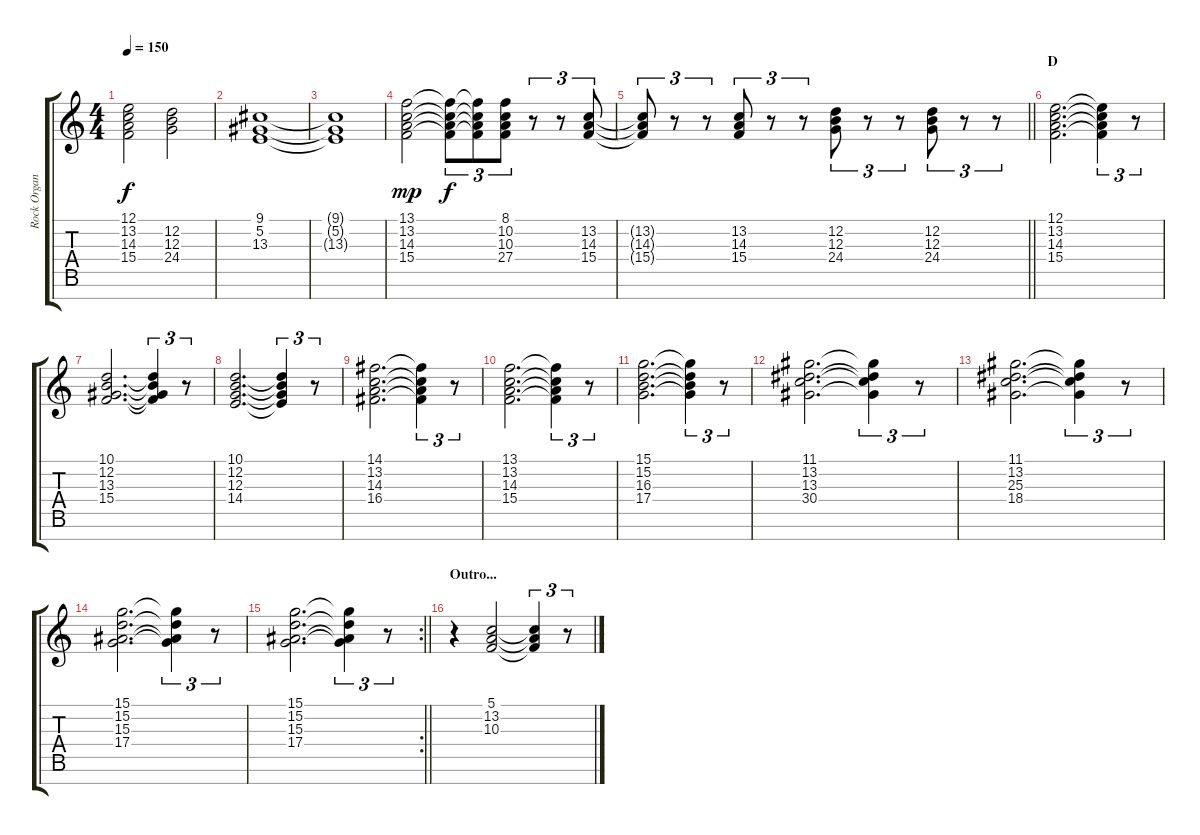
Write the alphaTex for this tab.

\track ("Rock Organ" "Rock Organ") {instrument rockorgan}
\staff {score tabs}
\tuning (E4 B3 G3 D3 A2 E2 B1) {hide}
\ts (4 4)
\tempo 150
\clef g2
\ks c
(12.1{t} 13.2{t} 14.3{t} 15.4{t}).2{dy f} (12.2 12.3 24.4).2 |
(9.1 5.2 13.3).1 |
(9.1{t} 5.2{t} 13.3{t}).1 |
(13.1 13.2 14.3 15.4).2{dy mp} (13.1{t} 13.2{t} 14.3{t} 15.4{t}).8{tu (3 2) dy f} (13.1{t} 13.2{t} 14.3{t} 15.4{t}).8{tu (3 2)} (8.1 10.2 10.3 27.4).8{tu (3 2)} r.8{tu (3 2)} r.8{tu (3 2)} (13.2 14.3 15.4).8{tu (3 2)} |
\barLineRight lightlight
(13.2{t} 14.3{t} 15.4{t}).8{tu (3 2)} r.8{tu (3 2)} r.8{tu (3 2)} (13.2 14.3 15.4).8{tu (3 2)} r.8{tu (3 2)} r.8{tu (3 2)} (12.2 12.3 24.4).8{tu (3 2)} r.8{tu (3 2)} r.8{tu (3 2)} (12.2 12.3 24.4).8{tu (3 2)} r.8{tu (3 2)} r.8{tu (3 2)} |
\section ("" "D")
(12.1 13.2 14.3 15.4).2{d} (12.1{t} 13.2{t} 14.3{t} 15.4{t}).4{tu (3 2)} r.8{tu (3 2)} |
(10.1 12.2 13.3 15.4).2{d} (10.1{t} 12.2{t} 13.3{t} 15.4{t}).4{tu (3 2)} r.8{tu (3 2)} |
(10.1 12.2 12.3 14.4).2{d} (10.1{t} 12.2{t} 12.3{t} 14.4{t}).4{tu (3 2)} r.8{tu (3 2)} |
(14.1 13.2 14.3 16.4).2{d} (14.1{t} 13.2{t} 14.3{t} 16.4{t}).4{tu (3 2)} r.8{tu (3 2)} |
(13.1 13.2 14.3 15.4).2{d} (13.1{t} 13.2{t} 14.3{t} 15.4{t}).4{tu (3 2)} r.8{tu (3 2)} |
(15.1 15.2 16.3 17.4).2{d} (15.1{t} 15.2{t} 16.3{t} 17.4{t}).4{tu (3 2)} r.8{tu (3 2)} |
(11.1 13.2 13.3 30.4).2{d} (11.1{t} 13.2{t} 13.3{t} 30.4{t}).4{tu (3 2)} r.8{tu (3 2)} |
(11.1 13.2 25.3 18.4).2{d} (11.1{t} 13.2{t} 25.3{t} 18.4{t}).4{tu (3 2)} r.8{tu (3 2)} |
(15.1 15.2 15.3 17.4).2{d} (15.1{t} 15.2{t} 15.3{t} 17.4{t}).4{tu (3 2)} r.8{tu (3 2)} |
\rc 2
\barLineRight lightlight
(15.1 15.2 15.3 17.4).2{d} (15.1{t} 15.2{t} 15.3{t} 17.4{t}).4{tu (3 2)} r.8{tu (3 2)} |
\section ("" "Outro...")
r.4 (5.1 13.2 10.3).2 (5.1{t} 13.2{t} 10.3{t}).4{tu (3 2)} r.8{tu (3 2)}
